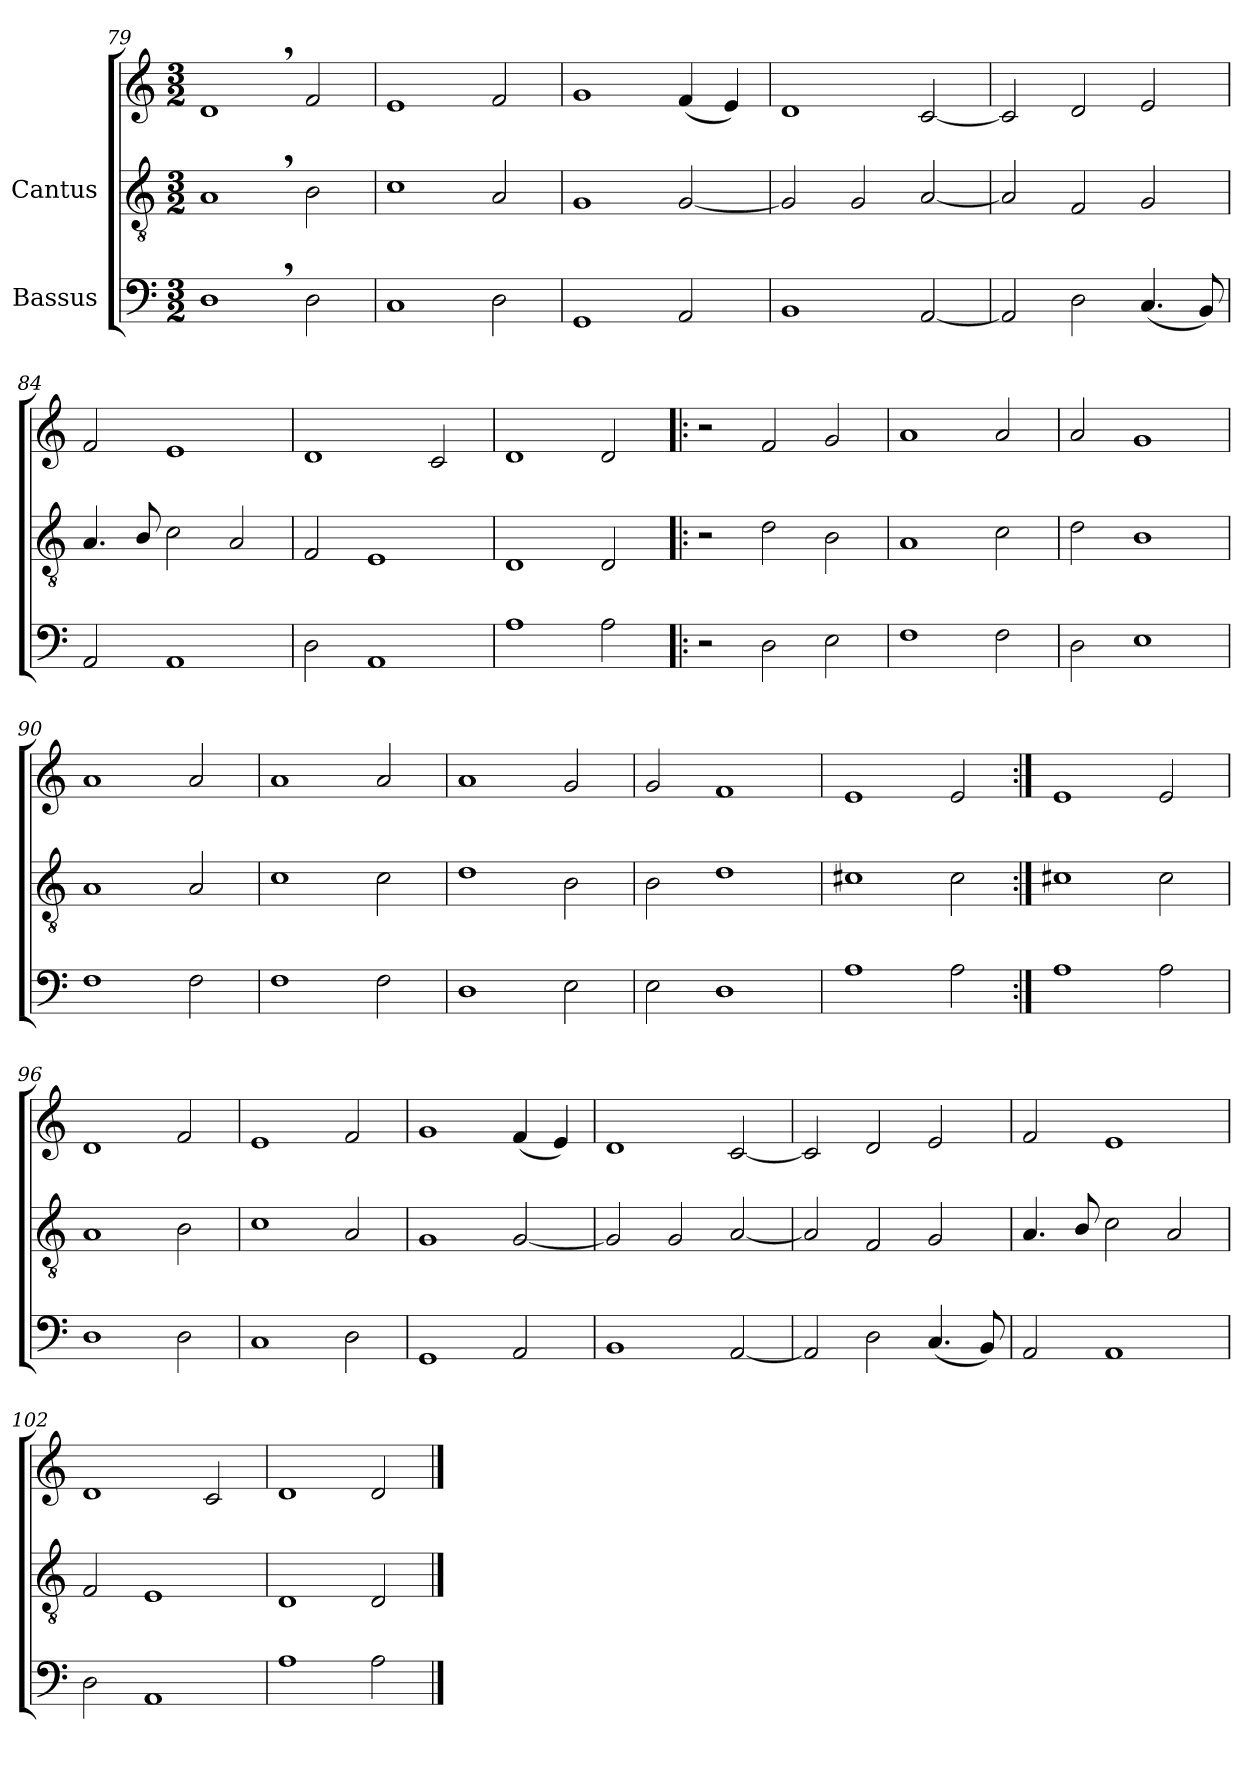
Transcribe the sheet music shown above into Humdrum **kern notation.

**kern	**kern	**kern
*part2	*part1	*part1
*staff3	*staff2	*staff1
*I"Bassus	*I"Cantus	*
*clefF4	*clefGv2	*clefG2
*M3/2	*M3/2	*M3/2
=79	=79	=79
1D,>	1A,<	1d,<
2D\	2B\	2f/
=80	=80	=80
1C	1c	1e
2D\	2A/	2f/
!!LO:PB:g=z
=81	=81	=81
1GG	1G	1g
2AA/	[<2G/	(<4f/
.	.	4e/)
=82	=82	=82
1BB	2G/]	1d
.	2G/	.
[<2AA/	[<2A/	[<2c/
=83	=83	=83
2AA/]	2A/]	2c/]
2D\	2F/	2d/
(<4.C/	2G/	2e/
8BB/)	.	.
=84	=84	=84
2AA/	4.A/	2f/
.	8B/	.
1AA	2c\	1e
.	2A/	.
=85	=85	=85
2D\	2F/	1d
1AA	1E	.
.	.	2c/
=86	=86	=86
1A	1D	1d
2A\	2D/	2d/
=87!|:	=87!|:	=87!|:
2r	2r	2r
2D\	2d\	2f/
2E\	2B\	2g/
!!LO:LB:g=z
=88	=88	=88
1F	1A	1a
2F\	2c\	2a/
=89	=89	=89
2D\	2d\	2a/
1E	1B	1g
=90	=90	=90
1F	1A	1a
2F\	2A/	2a/
=91	=91	=91
1F	1c	1a
2F\	2c\	2a/
=92	=92	=92
1D	1d	1a
2E\	2B\	2g/
=93	=93	=93
2E\	2B\	2g/
1D	1d	1f
=94	=94	=94
1A	1c#X	1e
2A\	2c#\	2e/
!!LO:PB:g=z
=95:|!	=95:|!	=95:|!
1A	1c#X	1e
2A\	2c#\	2e/
=96	=96	=96
1D	1A	1d
2D\	2B\	2f/
=97	=97	=97
1C	1c	1e
2D\	2A/	2f/
=98	=98	=98
1GG	1G	1g
2AA/	[<2G/	(<4f/
.	.	4e/)
=99	=99	=99
1BB	2G/]	1d
.	2G/	.
[<2AA/	[<2A/	[<2c/
=100	=100	=100
2AA/]	2A/]	2c/]
2D\	2F/	2d/
(<4.C/	2G/	2e/
8BB/)	.	.
=101	=101	=101
2AA/	4.A/	2f/
.	8B/	.
1AA	2c\	1e
.	2A/	.
!!LO:LB:g=z
=102	=102	=102
2D\	2F/	1d
1AA	1E	.
.	.	2c/
=103	=103	=103
1A	1D	1d
2A\	2D/	2d/
==	==	==
*-	*-	*-
